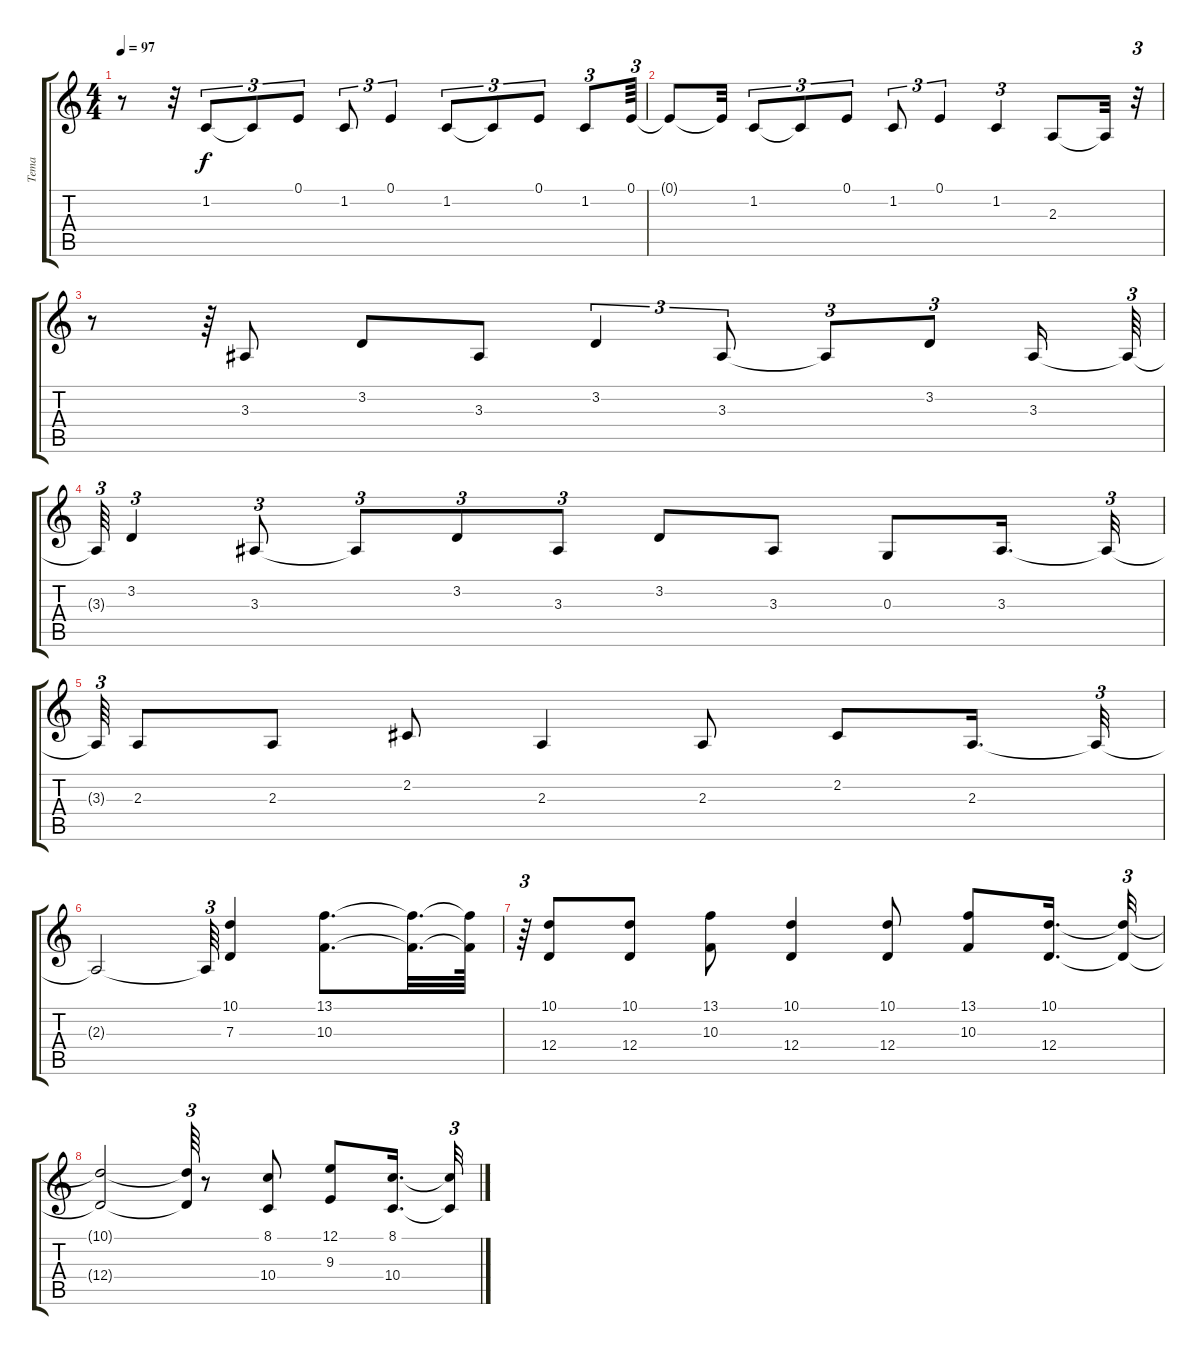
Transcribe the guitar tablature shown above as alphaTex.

\track ("Tema" "Tema") {instrument acousticgrandpiano}
\staff {score tabs}
\tuning (E4 B3 G3 D3 A2 E2) {hide}
\ts (4 4)
\tempo 97
\clef g2
\ks c
r.8{dy f} r.32 1.2.8{tu (3 2)} 1.2{t}.8{tu (3 2)} 0.1.8{tu (3 2)} 1.2.8{tu (3 2)} 0.1.4{tu (3 2)} 1.2.8{tu (3 2)} 1.2{t}.8{tu (3 2)} 0.1.8{tu (3 2)} 1.2.8{tu (3 2)} 0.1.64{tu (3 2)} |
0.1{t}.8 0.1{t}.32 1.2.8{tu (3 2)} 1.2{t}.8{tu (3 2)} 0.1.8{tu (3 2)} 1.2.8{tu (3 2)} 0.1.4{tu (3 2)} 1.2.4{tu (3 2)} 2.3.8 2.3{t}.32 r.32{tu (3 2)} |
r.8 r.64{tu (3 2)} 3.3.8 3.2.8 3.3.8 3.2.4{tu (3 2)} 3.3.8{tu (3 2)} 3.3{t}.8{tu (3 2)} 3.2.8{tu (3 2)} 3.3.16 3.3{t}.64{tu (3 2)} |
3.3{t}.64{tu (3 2)} 3.2.4{tu (3 2)} 3.3.8{tu (3 2)} 3.3{t}.8{tu (3 2)} 3.2.8{tu (3 2)} 3.3.8{tu (3 2)} 3.2.8 3.3.8 0.3.8 3.3.16{d} 3.3{t}.32{tu (3 2)} |
3.3{t}.64{tu (3 2)} 2.3.8 2.3.8 2.2.8 2.3.4 2.3.8 2.2.8 2.3.16{d} 2.3{t}.32{tu (3 2)} |
2.3{t}.2 2.3{t}.64{tu (3 2)} (10.1 7.3).4 (13.1 10.3).8{d} (13.1{t} 10.3{t}).32{d} (13.1{t} 10.3{t}).64 |
r.64{tu (3 2)} (10.1 12.4).8 (10.1 12.4).8 (13.1 10.3).8 (10.1 12.4).4 (10.1 12.4).8 (13.1 10.3).8 (10.1 12.4).16{d} (10.1{t} 12.4{t}).32{tu (3 2)} |
(10.1{t} 12.4{t}).2 (10.1{t} 12.4{t}).64{tu (3 2)} r.8 (8.1 10.4).8 (12.1 9.3).8 (8.1 10.4).16{d} (8.1{t} 10.4{t}).32{tu (3 2)}
